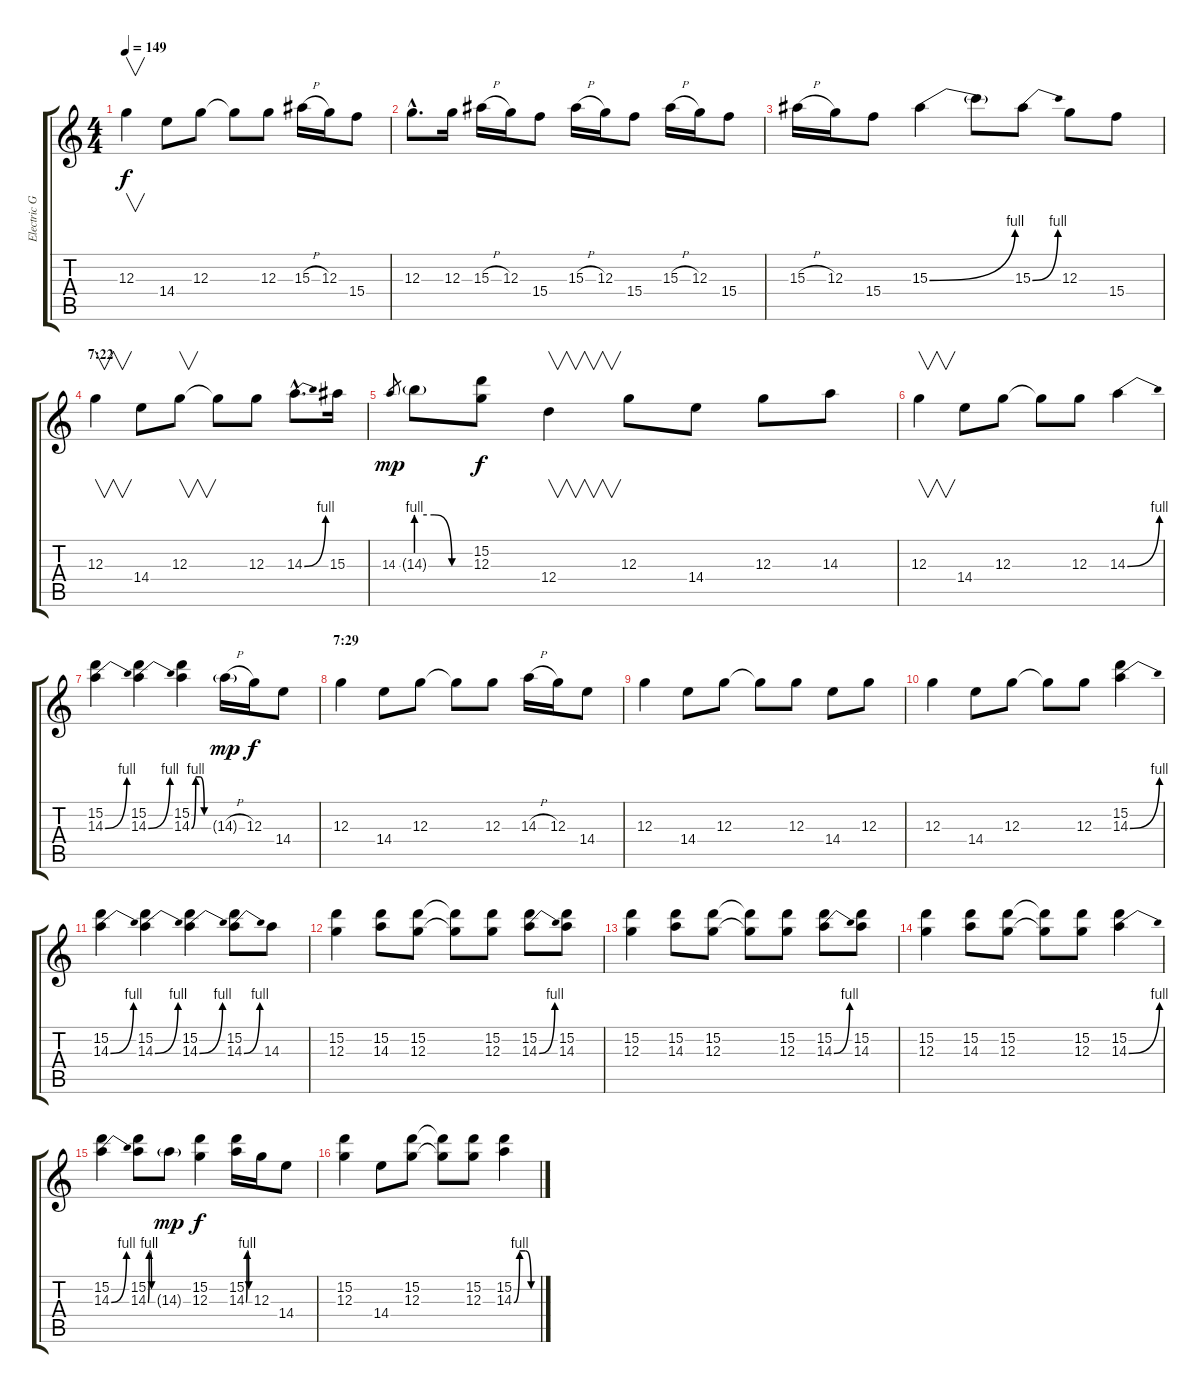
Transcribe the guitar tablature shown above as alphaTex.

\track ("Electric Guitar 5" "Electric G") {instrument distortionguitar}
\staff {score tabs}
\tuning (E4 B3 G3 D3 A2 E2) {hide}
\ts (4 4)
\tempo 149
\clef g2
\ks c
12.3.4{v dy f} 14.4.8 12.3.8 12.3{t}.8 12.3.8 15.3{h}.16 12.3.16 15.4.8 |
12.3{hac}.8{d} 12.3.16 15.3{h}.16 12.3.16 15.4.8 15.3{h}.16 12.3.16 15.4.8 15.3{h}.16 12.3.16 15.4.8 |
15.3{h}.16 12.3.16 15.4.8 15.3{be (bend 0 0 60 4)}.4 15.3{t}.8 15.3{be (bend 0 0 60 4)}.8 12.3.8 15.4.8 |
\section ("" "7:22")
12.3.4{v} 14.4.8 12.3.8{v} 12.3{t}.8 12.3.8 14.3{be (bend 0 0 60 4) hac}.8{d} 15.3.16 |
14.3.8{gr dy mp} 14.3{be (custom 0 4 20 4 40 0 60 0) g}.8 (15.2 12.3).8{dy f} 12.4.4{v} 12.3.8 14.4.8 12.3.8 14.3.8 |
12.3.4{v} 14.4.8 12.3.8 12.3{t}.8 12.3.8 14.3{be (bend 0 0 60 4)}.4 |
(15.2 14.3{be (bend 0 0 60 4)}).4 (15.2 14.3{be (bend 0 0 60 4)}).4 (15.2 14.3{be (custom 0 0 15 4 30 4 45 0 60 0)}).4 14.3{h g}.16{dy mp} 12.3.16{dy f} 14.4.8 |
\section ("" "7:29")
12.3.4 14.4.8 12.3.8 12.3{t}.8 12.3.8 14.3{h}.16 12.3.16 14.4.8 |
12.3.4 14.4.8 12.3.8 12.3{t}.8 12.3.8 14.4.8 12.3.8 |
12.3.4 14.4.8 12.3.8 12.3{t}.8 12.3.8 (15.2 14.3{be (bend 0 0 60 4)}).4 |
(15.2 14.3{be (bend 0 0 60 4)}).4 (15.2 14.3{be (bend 0 0 60 4)}).4 (15.2 14.3{be (bend 0 0 60 4)}).4 (15.2 14.3{be (bend 0 0 60 4)}).8 14.3.8 |
(15.2 12.3).4 (15.2 14.3).8 (15.2 12.3).8 (15.2{t} 12.3{t}).8 (15.2 12.3).8 (15.2 14.3{be (bend 0 0 60 4)}).8 (15.2 14.3).8 |
(15.2 12.3).4 (15.2 14.3).8 (15.2 12.3).8 (15.2{t} 12.3{t}).8 (15.2 12.3).8 (15.2 14.3{be (bend 0 0 60 4)}).8 (15.2 14.3).8 |
(15.2 12.3).4 (15.2 14.3).8 (15.2 12.3).8 (15.2{t} 12.3{t}).8 (15.2 12.3).8 (15.2 14.3{be (bend 0 0 60 4)}).4 |
(15.2 14.3{be (bend 0 0 60 4)}).4 (15.2 14.3{be (custom 0 0 15 4 30 4 45 0 60 0)}).8 14.3{g}.8{dy mp} (15.2 12.3).4{dy f} (15.2 14.3{be (custom 0 0 15 4 30 4 45 0 60 0)}).16 12.3.16 14.4.8 |
(15.2 12.3).4 14.4.8 (15.2 12.3).8 (15.2{t} 12.3{t}).8 (15.2 12.3).8 (15.2 14.3{be (custom 0 0 15 4 30 4 45 0 60 0)}).4
